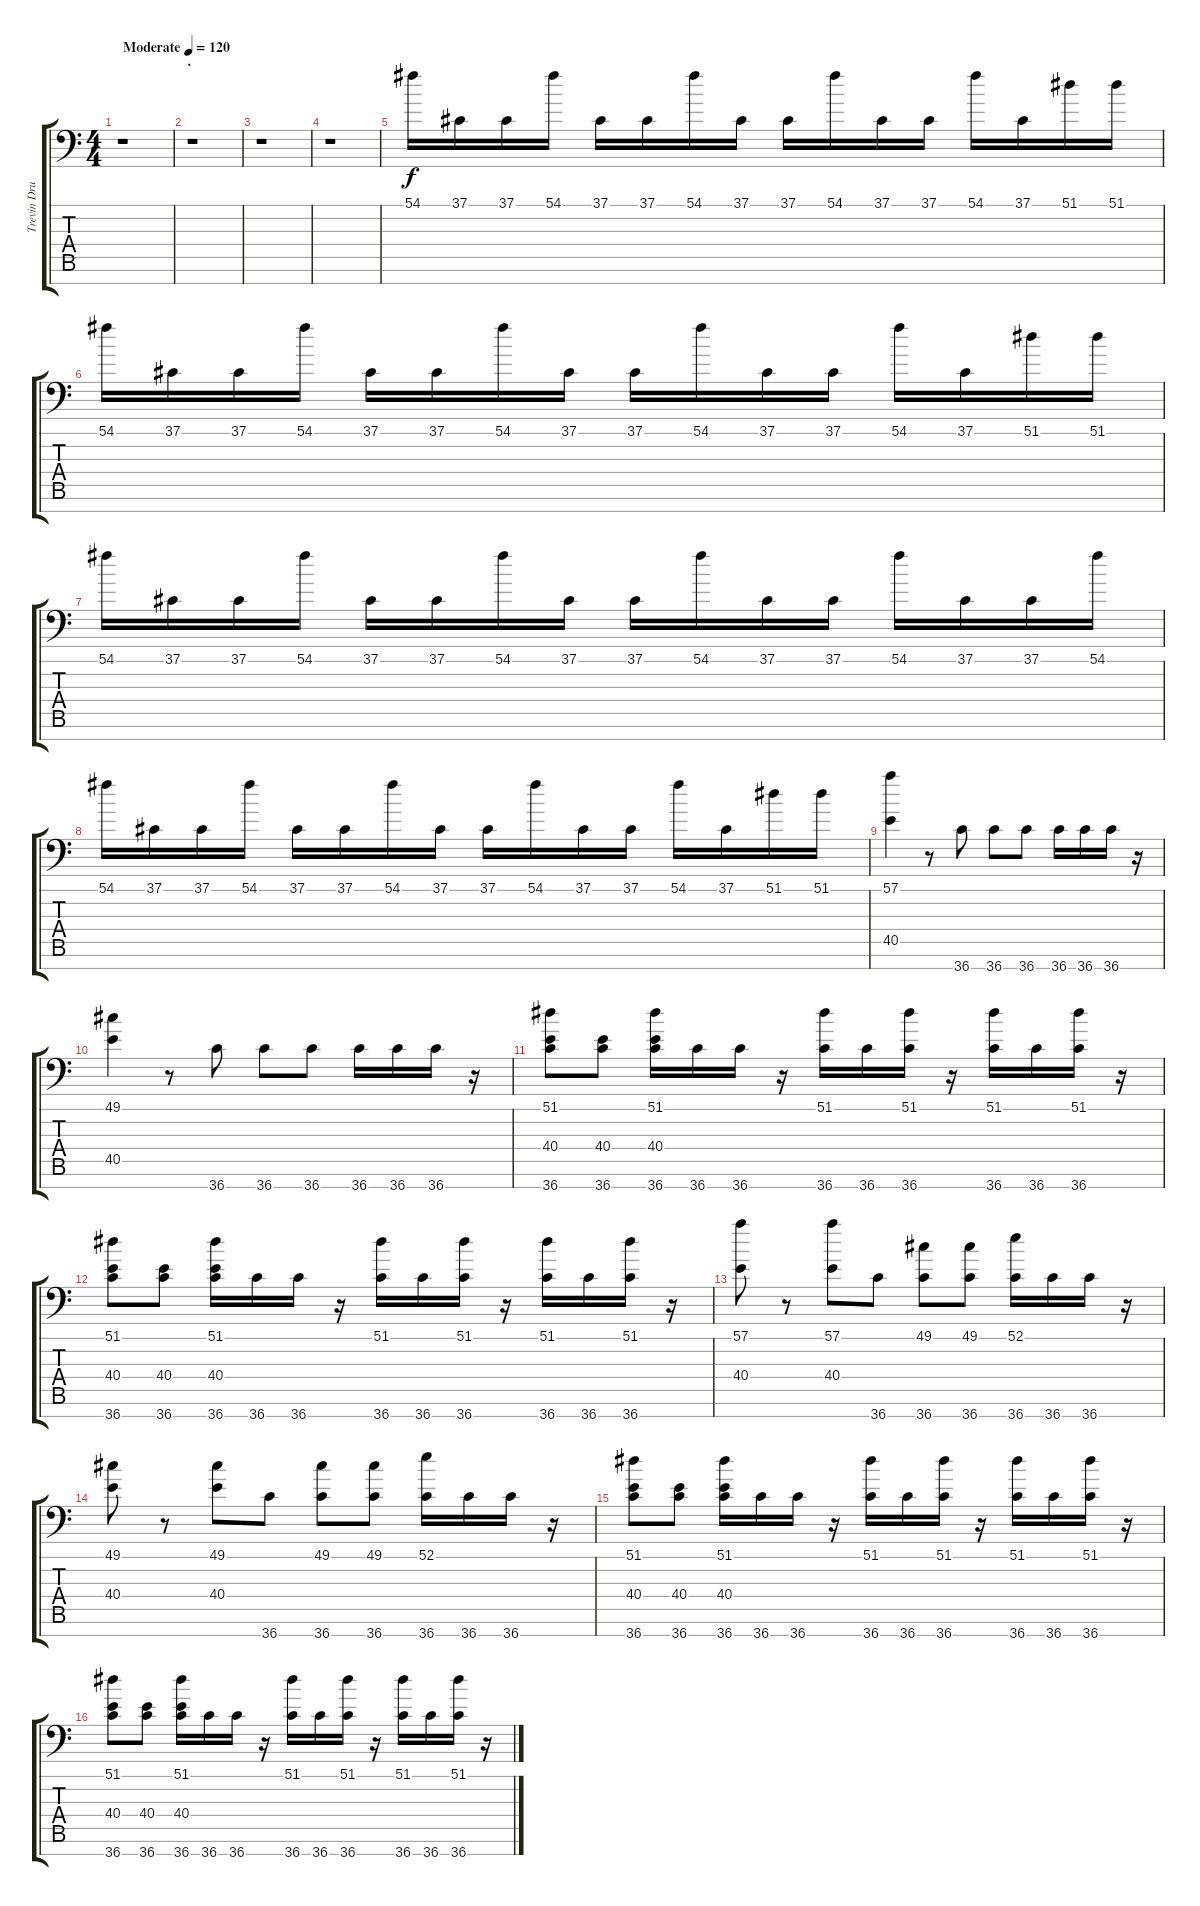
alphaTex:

\track ("Trevin Drums" "Trevin Dru") {instrument acousticgrandpiano}
\staff {score tabs}
\tuning (C-1 C-1 C-1 C-1 C-1 C-1 C-1) {hide}
\ts (4 4)
\tempo (120 "Moderate")
\clef f4
\ks c
r.1{dy f instrument acousticgrandpiano} |
\section ("" ".")
r.1 |
r.1 |
r.1 |
54.1.16 37.1.16 37.1.16 54.1.16 37.1.16 37.1.16 54.1.16 37.1.16 37.1.16 54.1.16 37.1.16 37.1.16 54.1.16 37.1.16 51.1.16 51.1.16 |
54.1.16 37.1.16 37.1.16 54.1.16 37.1.16 37.1.16 54.1.16 37.1.16 37.1.16 54.1.16 37.1.16 37.1.16 54.1.16 37.1.16 51.1.16 51.1.16 |
54.1.16 37.1.16 37.1.16 54.1.16 37.1.16 37.1.16 54.1.16 37.1.16 37.1.16 54.1.16 37.1.16 37.1.16 54.1.16 37.1.16 37.1.16 54.1.16 |
54.1.16 37.1.16 37.1.16 54.1.16 37.1.16 37.1.16 54.1.16 37.1.16 37.1.16 54.1.16 37.1.16 37.1.16 54.1.16 37.1.16 51.1.16 51.1.16 |
(57.1 40.5).4 r.8 36.7.8 36.7.8 36.7.8 36.7.16 36.7.16 36.7.16 r.16 |
(49.1 40.5).4 r.8 36.7.8 36.7.8 36.7.8 36.7.16 36.7.16 36.7.16 r.16 |
(51.1 40.4 36.7).8 (40.4 36.7).8 (51.1 40.4 36.7).16 36.7.16 36.7.16 r.16 (51.1 36.7).16 36.7.16 (51.1 36.7).16 r.16 (51.1 36.7).16 36.7.16 (51.1 36.7).16 r.16 |
(51.1 40.4 36.7).8 (40.4 36.7).8 (51.1 40.4 36.7).16 36.7.16 36.7.16 r.16 (51.1 36.7).16 36.7.16 (51.1 36.7).16 r.16 (51.1 36.7).16 36.7.16 (51.1 36.7).16 r.16 |
(57.1 40.4).8 r.8 (57.1 40.4).8 36.7.8 (49.1 36.7).8 (49.1 36.7).8 (52.1 36.7).16 36.7.16 36.7.16 r.16 |
(49.1 40.4).8 r.8 (49.1 40.4).8 36.7.8 (49.1 36.7).8 (49.1 36.7).8 (52.1 36.7).16 36.7.16 36.7.16 r.16 |
(51.1 40.4 36.7).8 (40.4 36.7).8 (51.1 40.4 36.7).16 36.7.16 36.7.16 r.16 (51.1 36.7).16 36.7.16 (51.1 36.7).16 r.16 (51.1 36.7).16 36.7.16 (51.1 36.7).16 r.16 |
(51.1 40.4 36.7).8 (40.4 36.7).8 (51.1 40.4 36.7).16 36.7.16 36.7.16 r.16 (51.1 36.7).16 36.7.16 (51.1 36.7).16 r.16 (51.1 36.7).16 36.7.16 (51.1 36.7).16 r.16
